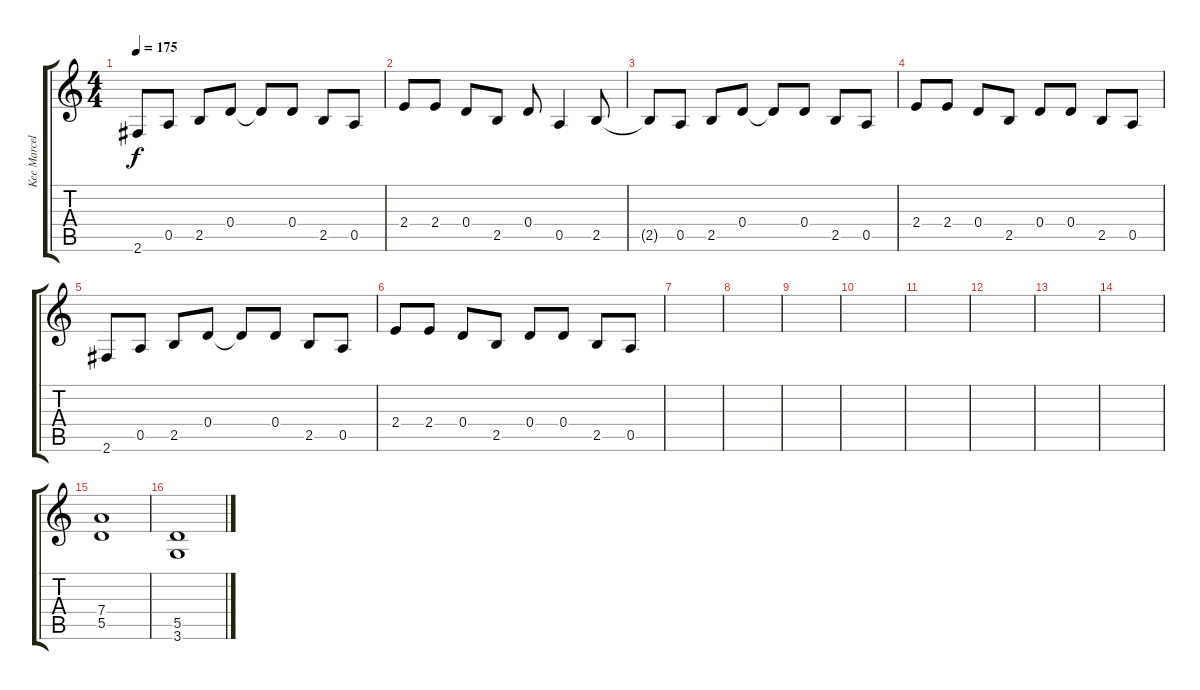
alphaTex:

\track ("Kee Marcello" "Kee Marcel") {instrument overdrivenguitar}
\staff {score tabs}
\tuning (E4 B3 G3 D3 A2 E2) {hide}
\ts (4 4)
\tempo 175
\clef g2
\ks c
2.6.8{dy f} 0.5.8 2.5.8 0.4.8 0.4{t}.8 0.4.8 2.5.8 0.5.8 |
2.4.8 2.4.8 0.4.8 2.5.8 0.4.8 0.5.4 2.5.8 |
2.5{t}.8 0.5.8 2.5.8 0.4.8 0.4{t}.8 0.4.8 2.5.8 0.5.8 |
2.4.8 2.4.8 0.4.8 2.5.8 0.4.8 0.4.8 2.5.8 0.5.8 |
2.6.8 0.5.8 2.5.8 0.4.8 0.4{t}.8 0.4.8 2.5.8 0.5.8 |
2.4.8 2.4.8 0.4.8 2.5.8 0.4.8 0.4.8 2.5.8 0.5.8 |
|
|
|
|
|
|
|
|
(7.4 5.5).1 |
(5.5 3.6).1
